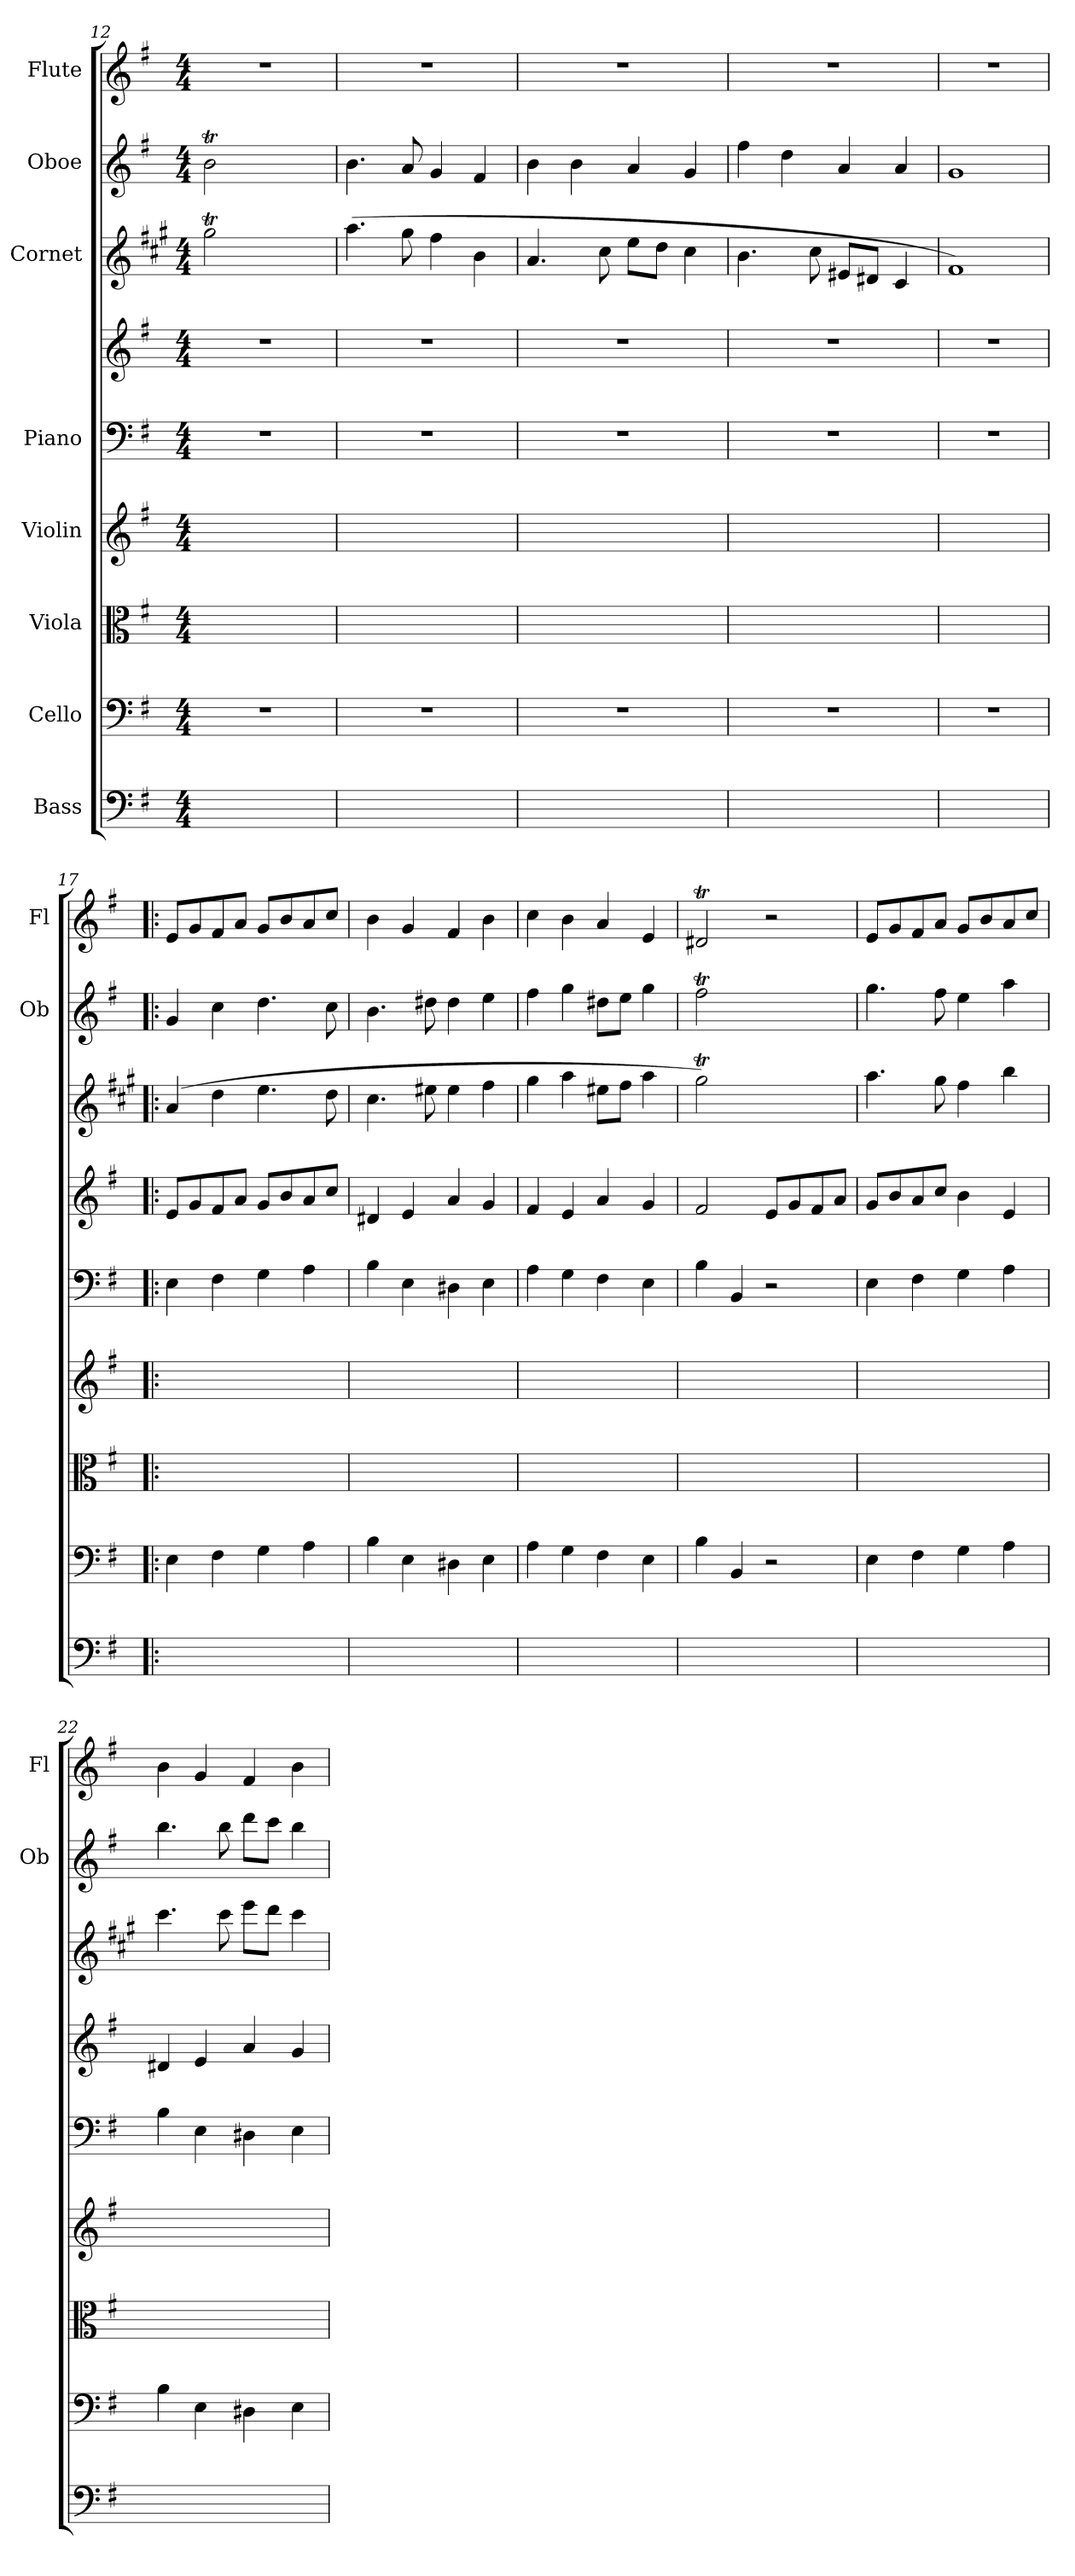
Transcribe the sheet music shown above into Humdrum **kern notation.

**kern	**kern	**kern	**kern	**kern	**kern	**dynam	**kern	**kern	**dynam	**kern
*part8	*part7	*part6	*part5	*part4	*part4	*part4	*part3	*part2	*part2	*part1
*staff9	*staff8	*staff7	*staff6	*staff5	*staff4	*staff4/5	*staff3	*staff2	*staff2	*staff1
*I"Bass	*I"Cello	*I"Viola	*I"Violin	*I"Piano	*	*	*I"Cornet	*I"Oboe	*	*I"Flute
*	*	*	*	*	*	*	*	*I'Ob	*	*I'Fl
*clefF4	*clefF4	*clefC3	*clefG2	*clefF4	*clefG2	*	*clefG2	*clefG2	*	*clefG2
*ITrd7c12	*	*	*	*	*	*	*ITrd4c7	*	*	*
*k[f#]	*k[f#]	*k[f#]	*k[f#]	*k[f#]	*k[f#]	*	*k[f#c#]	*k[f#]	*	*k[f#]
*e:	*e:	*e:	*e:	*e:	*e:	*	*b:	*e:	*	*e:
*M4/4	*M4/4	*M4/4	*M4/4	*M4/4	*M4/4	*	*M4/4	*M4/4	*	*M4/4
=12	=12	=12	=12	=12	=12	=12	=12	=12	=12	=12
1ryy	1r	1ryy	1ryy	1r	1r	.	2cc#t\	2bt\	.	1r
.	.	.	.	.	.	.	2ryy	2ryy	.	.
=13	=13	=13	=13	=13	=13	=13	=13	=13	=13	=13
1ryy	1r	1ryy	1ryy	1r	1r	.	(4.dd\	4.b\	.	1r
.	.	.	.	.	.	.	8cc#\	8a/	.	.
.	.	.	.	.	.	.	4b\	4g/	.	.
.	.	.	.	.	.	.	4e\	4f#/	.	.
=14	=14	=14	=14	=14	=14	=14	=14	=14	=14	=14
1ryy	1r	1ryy	1ryy	1r	1r	.	4.d/	4b\	.	1r
.	.	.	.	.	.	.	.	4b\	.	.
.	.	.	.	.	.	.	8f#\	.	.	.
.	.	.	.	.	.	.	8a\L	4a/	.	.
.	.	.	.	.	.	.	8g\J	.	.	.
.	.	.	.	.	.	.	4f#\	4g/	.	.
=15	=15	=15	=15	=15	=15	=15	=15	=15	=15	=15
1ryy	1r	1ryy	1ryy	1r	1r	.	4.e\	4ff#\	.	1r
.	.	.	.	.	.	.	.	4dd\	.	.
.	.	.	.	.	.	.	8f#\	.	.	.
.	.	.	.	.	.	.	8A#X/L	4a/	.	.
.	.	.	.	.	.	.	8G#X/J	.	.	.
.	.	.	.	.	.	.	4F#/	4a/	.	.
=16	=16	=16	=16	=16	=16	=16	=16	=16	=16	=16
1ryy	1r	1ryy	1ryy	1r	1r	.	1B)	1g	.	1r
!!LO:PB:g=z
=17!|:	=17!|:	=17!|:	=17!|:	=17!|:	=17!|:	=17!|:	=17!|:	=17!|:	=17!|:	=17!|:
!	!	!	!	!	!	!LO:DY:a	!	!	!	!
!	!	!	!	!	!	!LO:DY:n=1:a	!	!	!LO:DY:a	!
!	!	!	!	!	!	!	!	!	!LO:DY:n=1:a	!
1ryy	4E\	1ryy	1ryy	4E\	8e/L	mf mf	(4d/	4g/	mf mf	8e/L
.	.	.	.	.	8g/	.	.	.	.	8g/
.	4F#\	.	.	4F#\	8f#/	.	4g\	4cc\	.	8f#/
.	.	.	.	.	8a/J	.	.	.	.	8a/J
.	4G\	.	.	4G\	8g/L	.	4.a\	4.dd\	.	8g/L
.	.	.	.	.	8b/	.	.	.	.	8b/
.	4A\	.	.	4A\	8a/	.	.	.	.	8a/
.	.	.	.	.	8cc/J	.	8g\	8cc\	.	8cc/J
=18	=18	=18	=18	=18	=18	=18	=18	=18	=18	=18
1ryy	4B\	1ryy	1ryy	4B\	4d#X/	.	4.f#\	4.b\	.	4b\
.	4E\	.	.	4E\	4e/	.	.	.	.	4g/
.	.	.	.	.	.	.	8a#X\	8dd#X\	.	.
.	4D#X\	.	.	4D#X\	4a/	.	4a#\	4dd#\	.	4f#/
.	4E\	.	.	4E\	4g/	.	4b\	4ee\	.	4b\
=19	=19	=19	=19	=19	=19	=19	=19	=19	=19	=19
1ryy	4A\	1ryy	1ryy	4A\	4f#/	.	4cc#\	4ff#\	.	4cc\
.	4G\	.	.	4G\	4e/	.	4dd\	4gg\	.	4b\
.	4F#\	.	.	4F#\	4a/	.	8a#X\L	8dd#X\L	.	4a/
.	.	.	.	.	.	.	8b\J	8ee\J	.	.
.	4E\	.	.	4E\	4g/	.	4dd\	4gg\	.	4e/
=20	=20	=20	=20	=20	=20	=20	=20	=20	=20	=20
1ryy	4B\	1ryy	1ryy	4B\	2f#/	.	2cc#t\)	2ff#t\	.	2d#Xt/
.	4BB/	.	.	4BB/	.	.	.	.	.	.
.	2r	.	.	2r	8e/L	.	2ryy	2ryy	.	2r
.	.	.	.	.	8g/	.	.	.	.	.
.	.	.	.	.	8f#/	.	.	.	.	.
.	.	.	.	.	8a/J	.	.	.	.	.
=21	=21	=21	=21	=21	=21	=21	=21	=21	=21	=21
1ryy	4E\	1ryy	1ryy	4E\	8g/L	.	4.dd\	4.gg\	.	8e/L
.	.	.	.	.	8b/	.	.	.	.	8g/
.	4F#\	.	.	4F#\	8a/	.	.	.	.	8f#/
.	.	.	.	.	8cc/J	.	8cc#\	8ff#\	.	8a/J
.	4G\	.	.	4G\	4b\	.	4b\	4ee\	.	8g/L
.	.	.	.	.	.	.	.	.	.	8b/
.	4A\	.	.	4A\	4e/	.	4ee\	4aa\	.	8a/
.	.	.	.	.	.	.	.	.	.	8cc/J
=22	=22	=22	=22	=22	=22	=22	=22	=22	=22	=22
1ryy	4B\	1ryy	1ryy	4B\	4d#X/	.	4.ff#\	4.bb\	.	4b\
.	4E\	.	.	4E\	4e/	.	.	.	.	4g/
.	.	.	.	.	.	.	8ff#\	8bb\	.	.
.	4D#X\	.	.	4D#X\	4a/	.	8aa\L	8ddd\L	.	4f#/
.	.	.	.	.	.	.	8gg\J	8ccc\J	.	.
.	4E\	.	.	4E\	4g/	.	4ff#\	4bb\	.	4b\
=	=	=	=	=	=	=	=	=	=	=
*-	*-	*-	*-	*-	*-	*-	*-	*-	*-	*-
